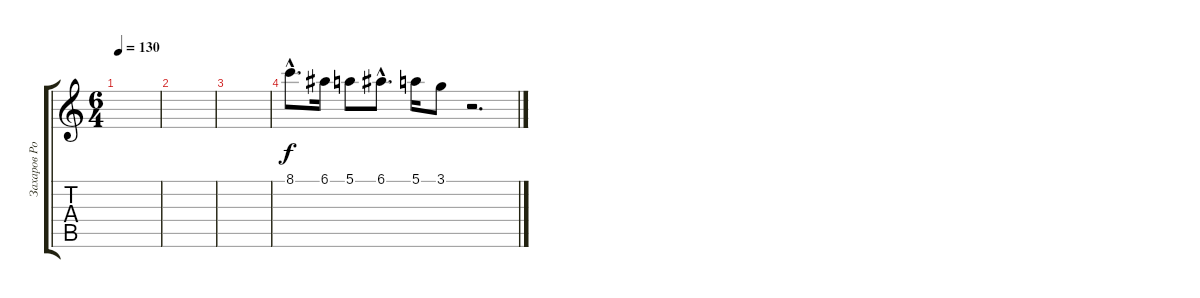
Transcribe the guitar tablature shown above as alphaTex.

\track ("Захаров Роман" "Захаров Ро") {instrument acousticguitarnylon}
\staff {score tabs}
\tuning (E4 B3 G3 D3 A2 E2) {hide}
\ts (6 4)
\tempo 130
\clef g2
\ks c
|
|
|
8.1{hac}.8{d} 6.1.16 5.1.8 6.1{hac}.8{d} 5.1.16 3.1.8 r.2{d}
